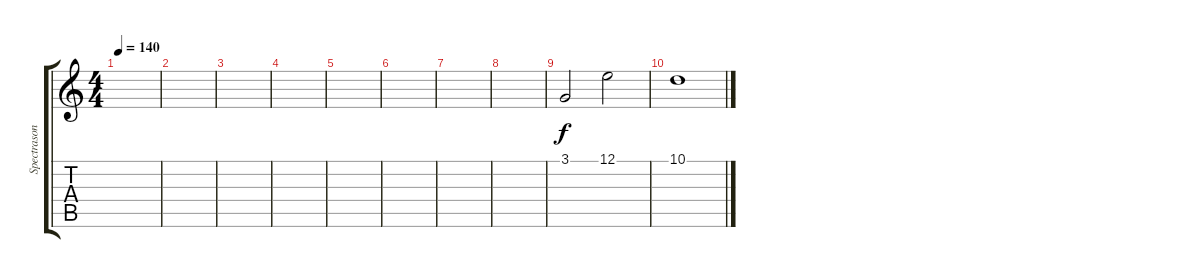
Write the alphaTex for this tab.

\track ("Spectrasonics Omnisphere" "Spectrason") {instrument tubularbells}
\staff {score tabs}
\tuning (E4 B3 G3 D3 A2 E2) {hide}
\ts (4 4)
\tempo 140
\clef g2
\ks c
|
|
|
|
|
|
|
|
3.1.2 12.1.2 |
10.1.1
